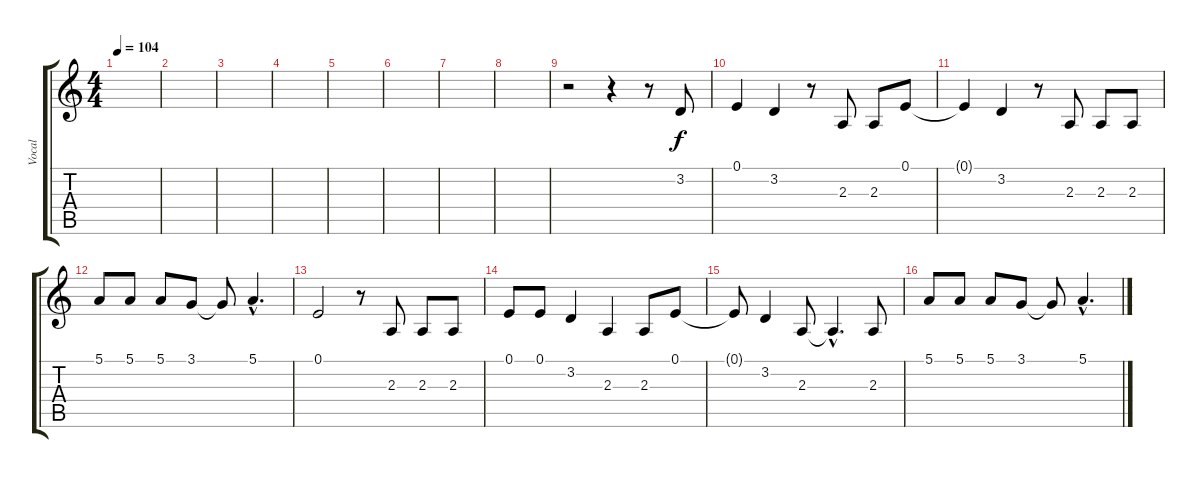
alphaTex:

\track ("Vocal" "Vocal") {instrument altosax}
\staff {score tabs}
\tuning (E4 B3 G3 D3 A2 E2) {hide}
\ts (4 4)
\tempo 104
\clef g2
\ks c
|
|
|
|
|
|
|
|
r.2 r.4 r.8 3.2.8 |
0.1.4 3.2.4 r.8 2.3.8 2.3.8 0.1.8 |
0.1{t}.4 3.2.4 r.8 2.3.8 2.3.8 2.3.8 |
5.1.8 5.1.8 5.1.8 3.1.8 3.1{t}.8 5.1{hac}.4{d} |
0.1.2 r.8 2.3.8 2.3.8 2.3.8 |
0.1.8 0.1.8 3.2.4 2.3.4 2.3.8 0.1.8 |
0.1{t}.8 3.2.4 2.3.8 2.3{hac t}.4{d} 2.3.8 |
5.1.8 5.1.8 5.1.8 3.1.8 3.1{t}.8 5.1{hac}.4{d}
